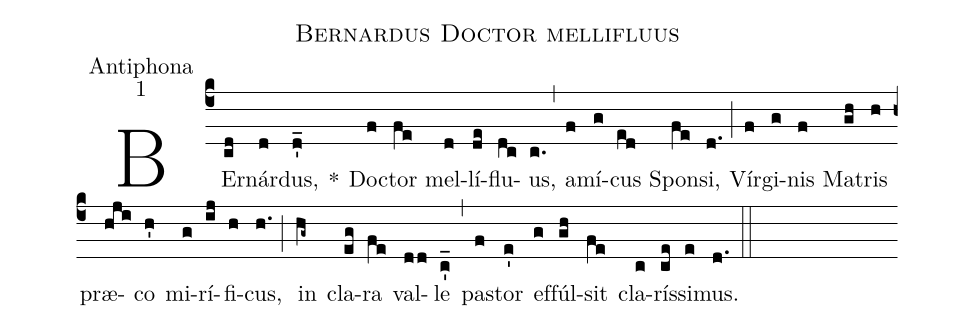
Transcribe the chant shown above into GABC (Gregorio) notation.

name:Bernardus Doctor mellifluus;
office-part:Antiphona;
mode:1;
%%
(c4) BEr(cd)nár(d)dus,(d'_) *() Doc(f)tor(fe) mel(d)lí(de)flu(dc)us,(c.) (,) a(f)mí(g)cus(ed) Spon(fe)si,(d.) (;) Vír(f)gi(g)nis(f) Ma(gh)tris(h) præ(hji)co(h') mi(g)rí(ij)fi(h)cus,(h.) (;) in(hg~) cla(eg)ra(fe) val(dd)le(c'_) (,) pa(f)stor(e') ef(g)fúl(gh)sit(fe) cla(c)rís(ce)si(e)mus.(d.) (::)
